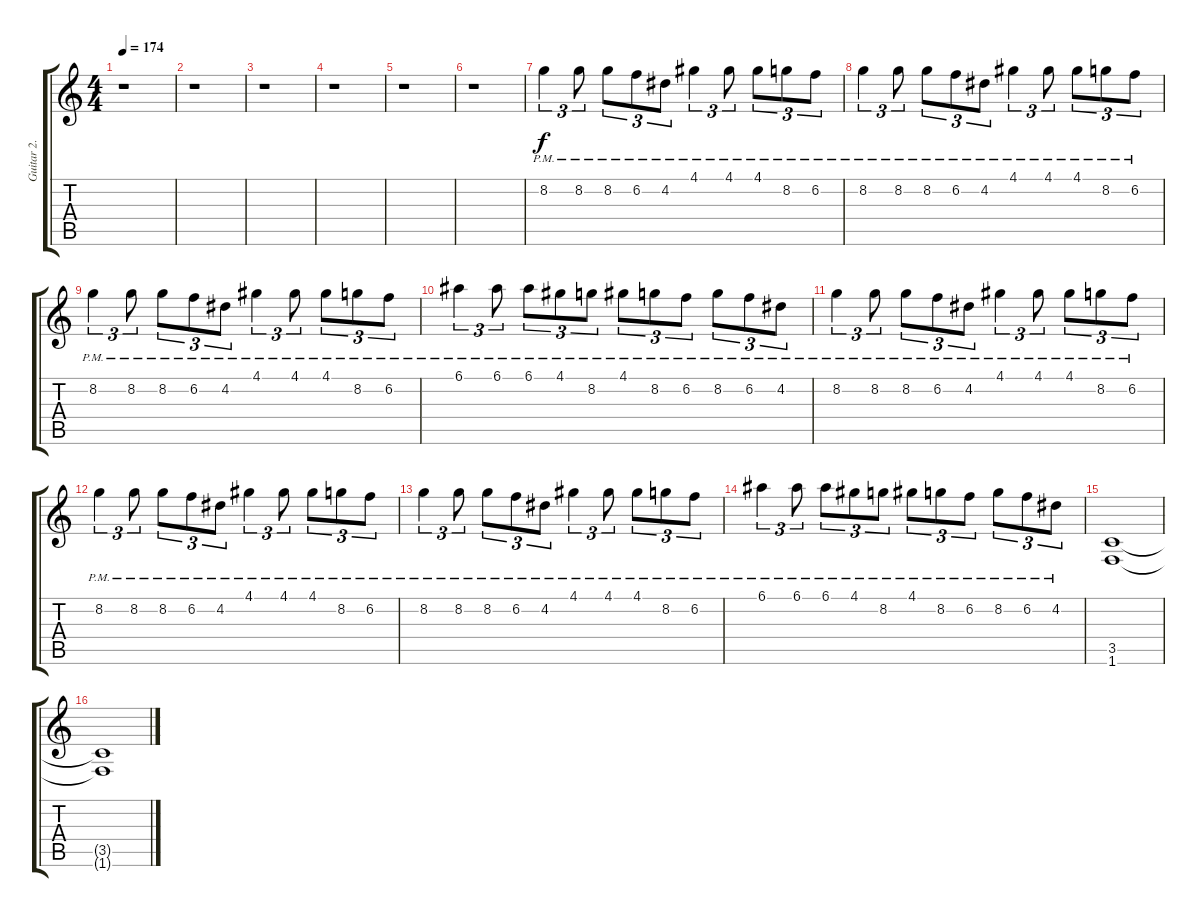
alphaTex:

\track ("Guitar 2." "Guitar 2.") {instrument overdrivenguitar}
\staff {score tabs}
\tuning (E4 B3 G3 D3 A2 E2) {hide}
\ts (4 4)
\tempo 174
\clef g2
\ks c
r.1{dy f} |
r.1 |
r.1 |
r.1 |
r.1 |
r.1 |
8.2{pm}.4{tu (3 2)} 8.2{pm}.8{tu (3 2)} 8.2{pm}.8{tu (3 2)} 6.2{pm}.8{tu (3 2)} 4.2{pm}.8{tu (3 2)} 4.1{pm}.4{tu (3 2)} 4.1{pm}.8{tu (3 2)} 4.1{pm}.8{tu (3 2)} 8.2{pm}.8{tu (3 2)} 6.2{pm}.8{tu (3 2)} |
8.2{pm}.4{tu (3 2)} 8.2{pm}.8{tu (3 2)} 8.2{pm}.8{tu (3 2)} 6.2{pm}.8{tu (3 2)} 4.2{pm}.8{tu (3 2)} 4.1{pm}.4{tu (3 2)} 4.1{pm}.8{tu (3 2)} 4.1{pm}.8{tu (3 2)} 8.2{pm}.8{tu (3 2)} 6.2{pm}.8{tu (3 2)} |
8.2{pm}.4{tu (3 2)} 8.2{pm}.8{tu (3 2)} 8.2{pm}.8{tu (3 2)} 6.2{pm}.8{tu (3 2)} 4.2{pm}.8{tu (3 2)} 4.1{pm}.4{tu (3 2)} 4.1{pm}.8{tu (3 2)} 4.1{pm}.8{tu (3 2)} 8.2{pm}.8{tu (3 2)} 6.2{pm}.8{tu (3 2)} |
6.1{pm}.4{tu (3 2)} 6.1{pm}.8{tu (3 2)} 6.1{pm}.8{tu (3 2)} 4.1{pm}.8{tu (3 2)} 8.2{pm}.8{tu (3 2)} 4.1{pm}.8{tu (3 2)} 8.2{pm}.8{tu (3 2)} 6.2{pm}.8{tu (3 2)} 8.2{pm}.8{tu (3 2)} 6.2{pm}.8{tu (3 2)} 4.2{pm}.8{tu (3 2)} |
8.2{pm}.4{tu (3 2)} 8.2{pm}.8{tu (3 2)} 8.2{pm}.8{tu (3 2)} 6.2{pm}.8{tu (3 2)} 4.2{pm}.8{tu (3 2)} 4.1{pm}.4{tu (3 2)} 4.1{pm}.8{tu (3 2)} 4.1{pm}.8{tu (3 2)} 8.2{pm}.8{tu (3 2)} 6.2{pm}.8{tu (3 2)} |
8.2{pm}.4{tu (3 2)} 8.2{pm}.8{tu (3 2)} 8.2{pm}.8{tu (3 2)} 6.2{pm}.8{tu (3 2)} 4.2{pm}.8{tu (3 2)} 4.1{pm}.4{tu (3 2)} 4.1{pm}.8{tu (3 2)} 4.1{pm}.8{tu (3 2)} 8.2{pm}.8{tu (3 2)} 6.2{pm}.8{tu (3 2)} |
8.2{pm}.4{tu (3 2)} 8.2{pm}.8{tu (3 2)} 8.2{pm}.8{tu (3 2)} 6.2{pm}.8{tu (3 2)} 4.2{pm}.8{tu (3 2)} 4.1{pm}.4{tu (3 2)} 4.1{pm}.8{tu (3 2)} 4.1{pm}.8{tu (3 2)} 8.2{pm}.8{tu (3 2)} 6.2{pm}.8{tu (3 2)} |
6.1{pm}.4{tu (3 2)} 6.1{pm}.8{tu (3 2)} 6.1{pm}.8{tu (3 2)} 4.1{pm}.8{tu (3 2)} 8.2{pm}.8{tu (3 2)} 4.1{pm}.8{tu (3 2)} 8.2{pm}.8{tu (3 2)} 6.2{pm}.8{tu (3 2)} 8.2{pm}.8{tu (3 2)} 6.2{pm}.8{tu (3 2)} 4.2{pm}.8{tu (3 2)} |
(3.5 1.6).1 |
(3.5{t} 1.6{t}).1
